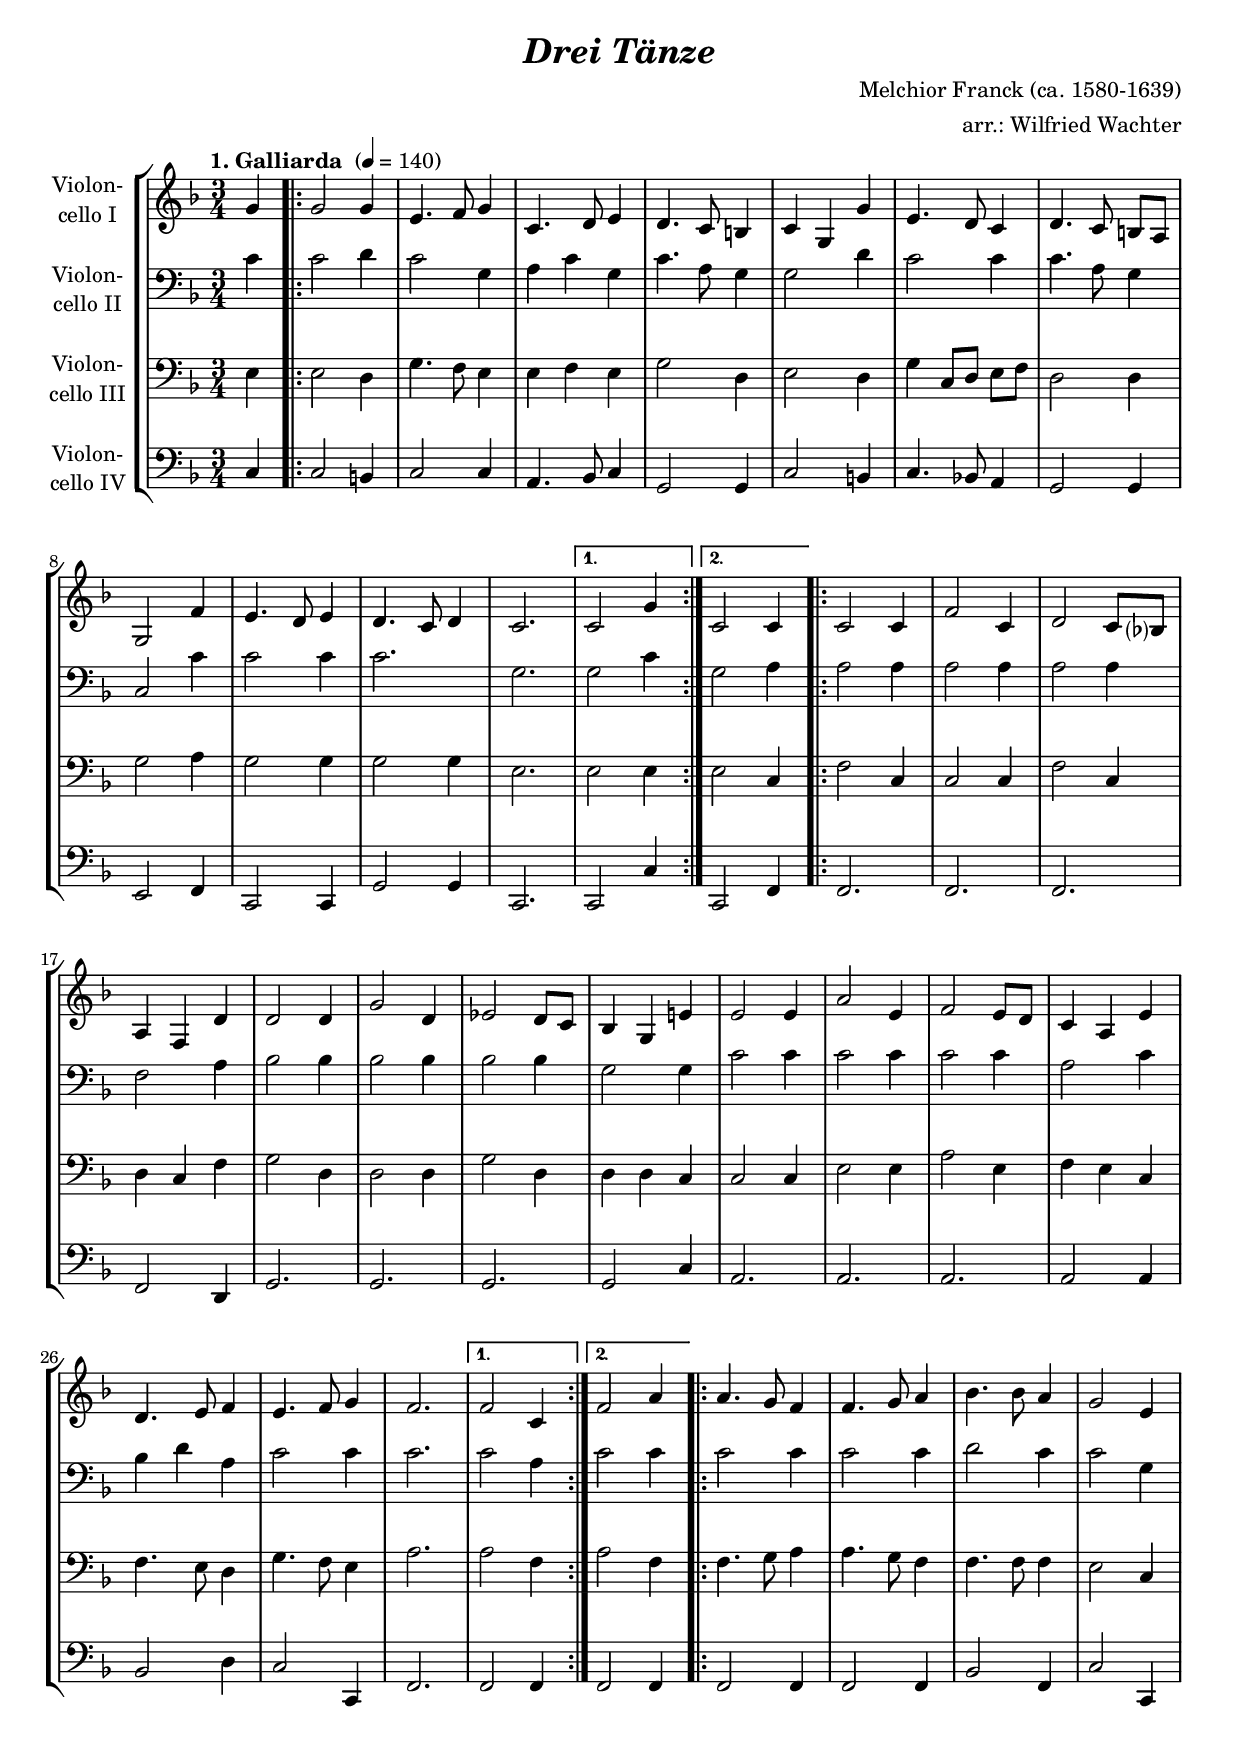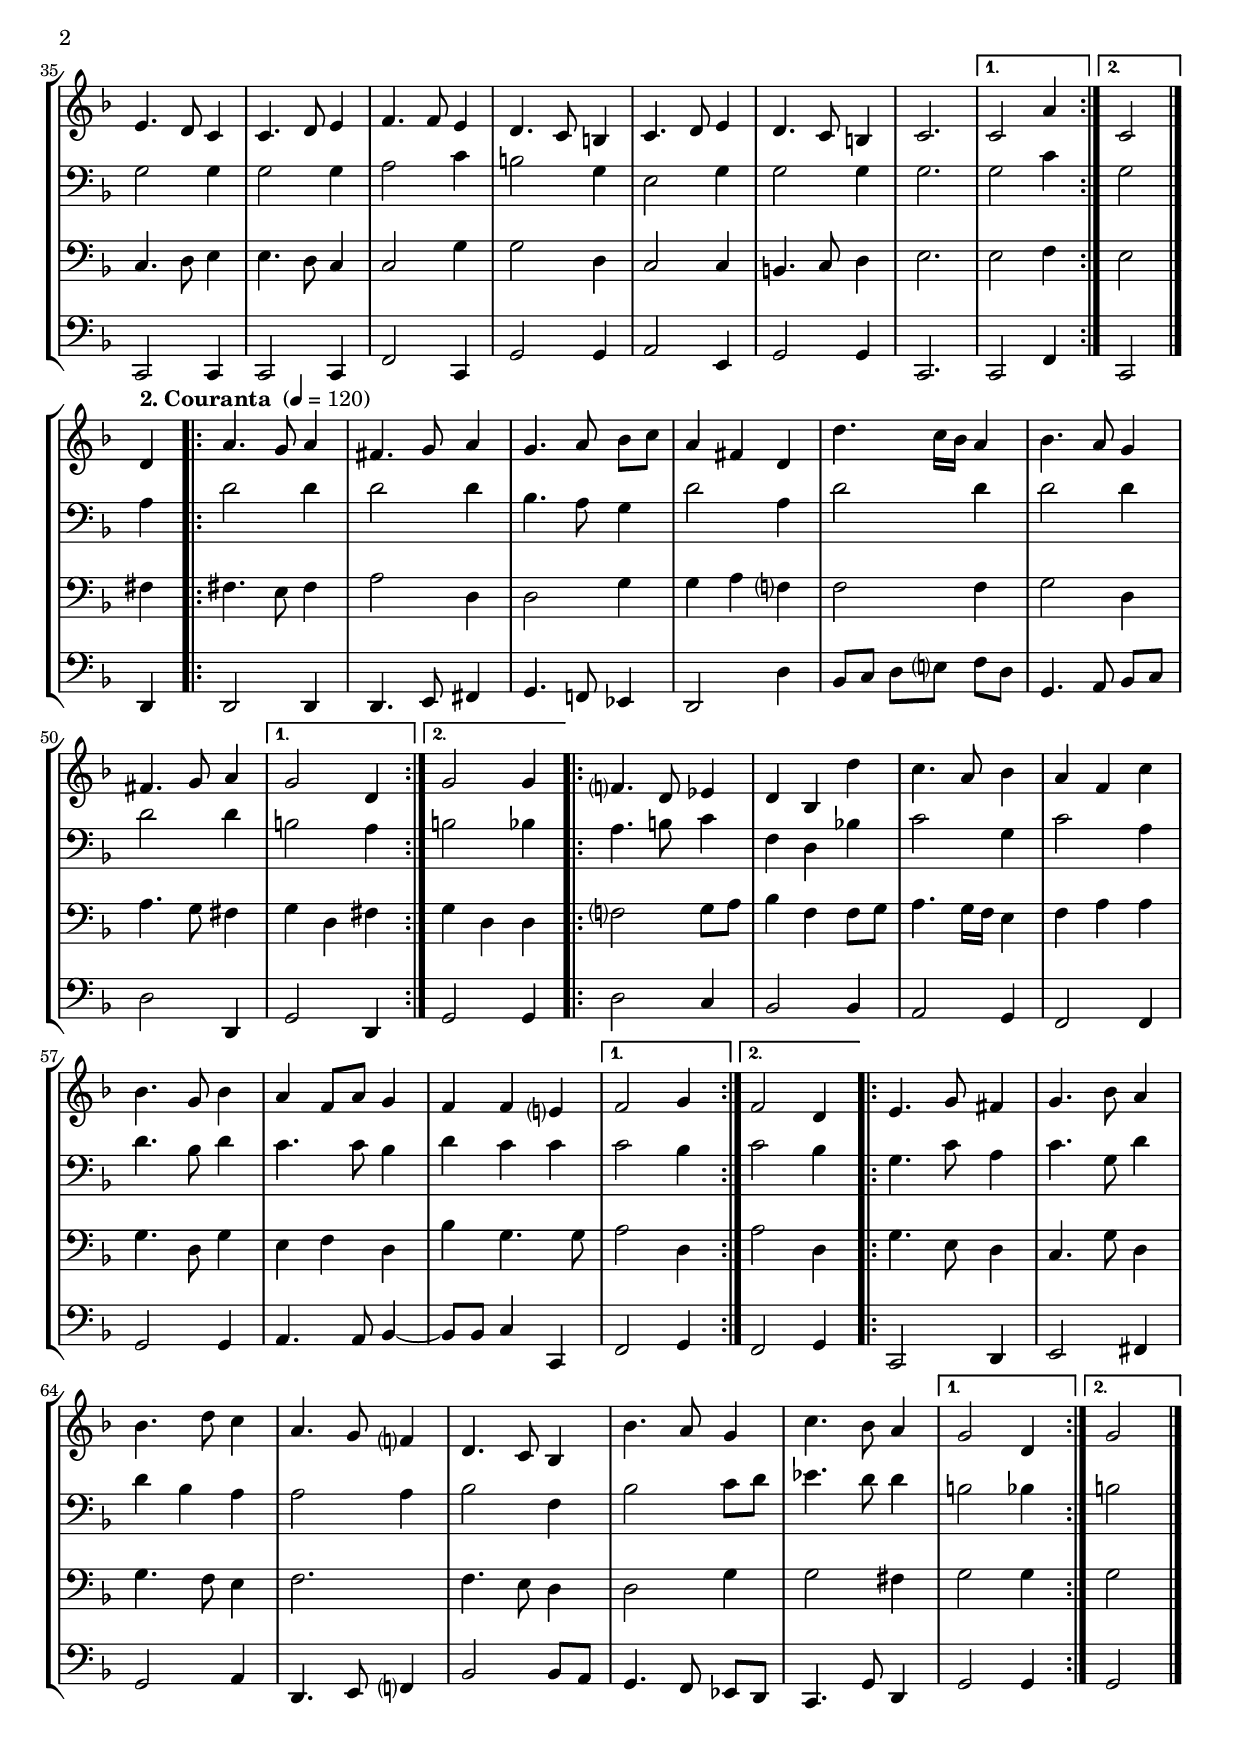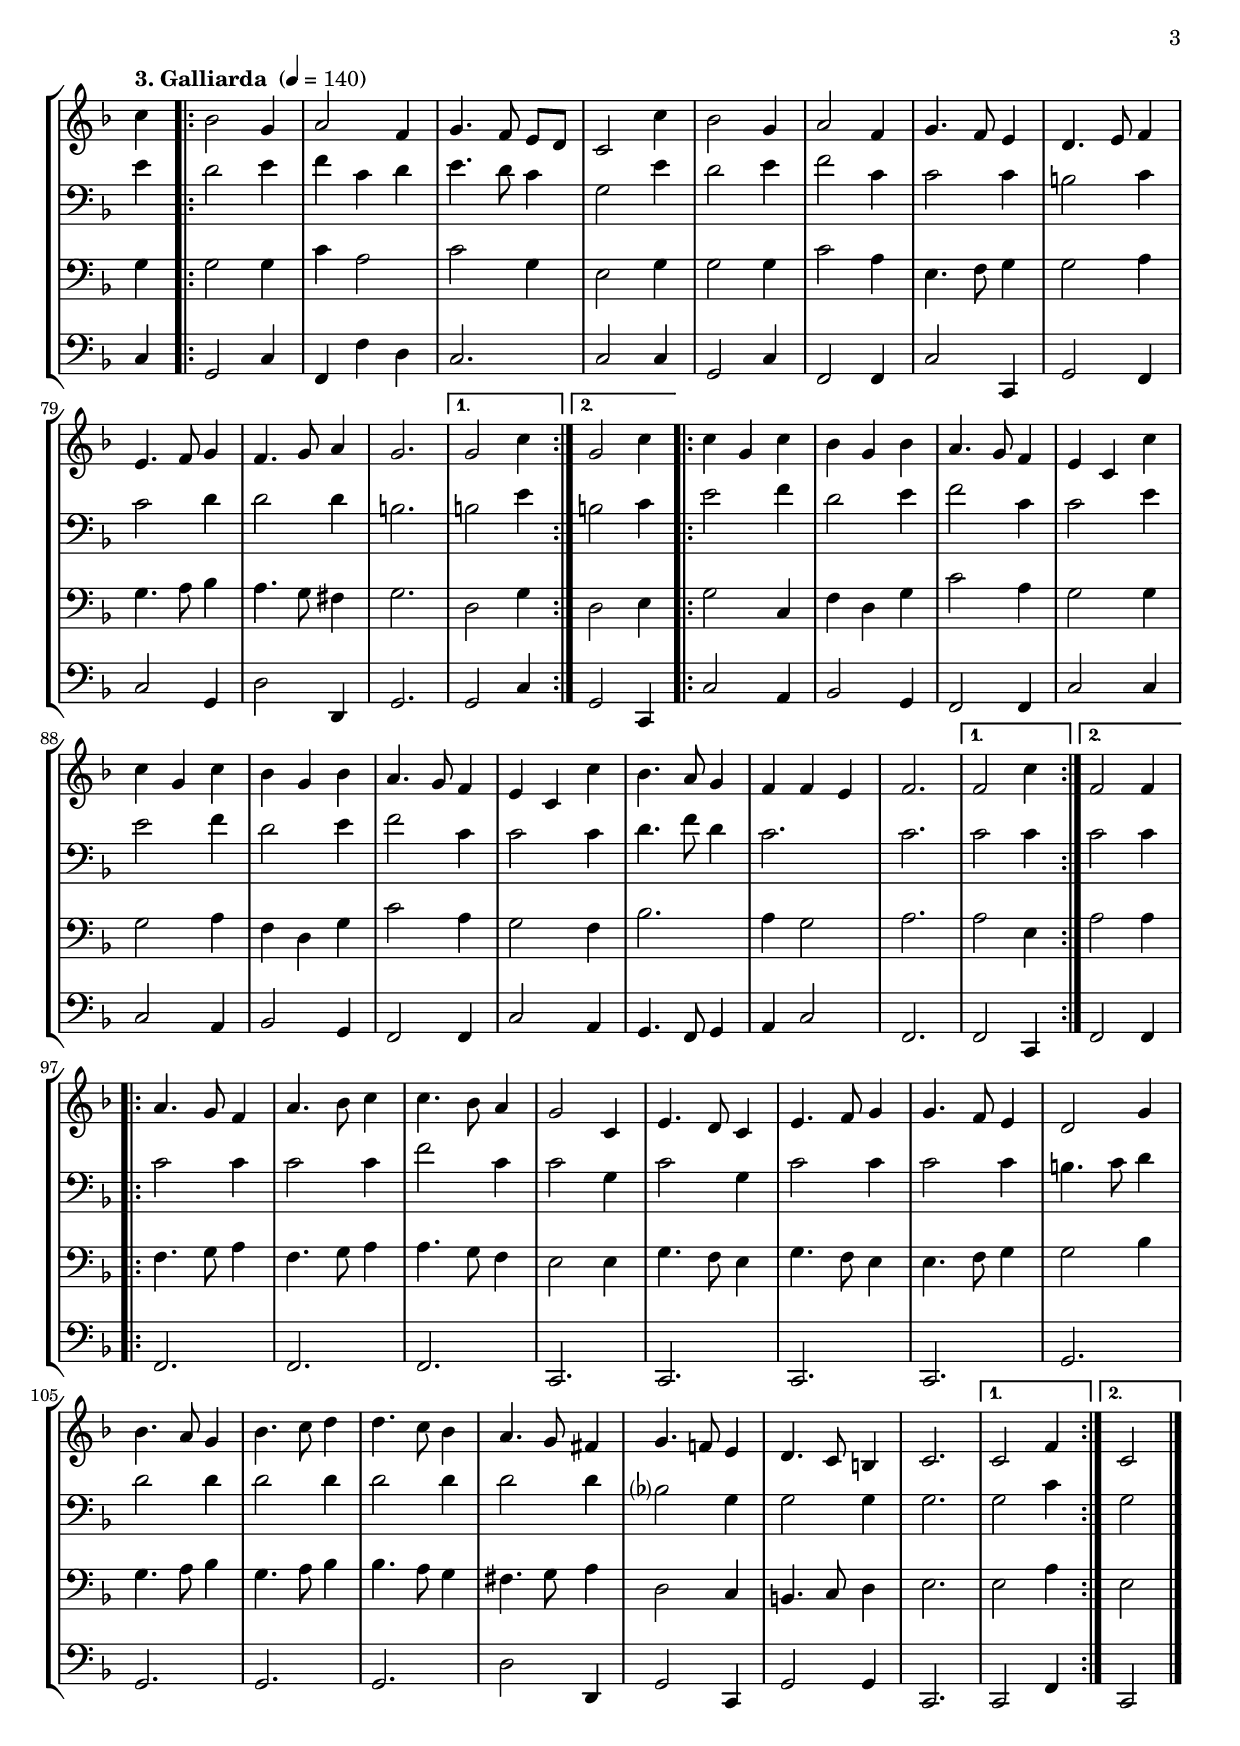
\version "2.18.2"
\include "deutsch.ly"
  
#(set-global-staff-size 19)

\header {
  title     = \markup \bold \italic "Drei Tänze"
  composer  = "Melchior Franck (ca. 1580-1639)"
  arranger  = "arr.: Wilfried Wachter"
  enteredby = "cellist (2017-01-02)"
%  piece     = ""
}

voiceconsts = {
  \key f \major
  \time 3/4
  \clef "bass"
% \numericTimeSignature
  \compressFullBarRests
  % Set default beaming for all staves
  \set Timing.beamExceptions = #'()
  \set Timing.baseMoment     = #(ly:make-moment 1 4)
  \set Timing.beatStructure  = #'(1 1 1)
}

mifl = "flute"
mist = "string ensemble 1"
%minstr = "accordion"
miba = "bassoon"
%miba = "electric bass (pick)"
%miba = "electric bass (finger)"
%milo = "drawbar organ"
milo = "harpsichord"

introa = {        \tempo "1. Galliarda " 4=140 }
introb = { \break \tempo "2. Couranta "  4=120 }
introc = { \break \tempo "3. Galliarda " 4=140 }

va = \relative c'' {
  \voiceconsts
%  \clef "tenor"
  \clef "treble"

  \introa
  \partial 4 g4
  \repeat volta 2 {
    g2 g4
    e4. f8 g4
    c,4. d8 e4
    d4. c8 h4
    c g g'
    e4. d8 c4
    d4. c8 h a
    g2 f'4
    e4. d8 e4

    d4. c8 d4
    c2.
  }
  \alternative {
    { c2 g'4 }
    { c,2 c4 }
  }
    
  \repeat volta 2 {
    c2 c4
    f2 c4
    d2 c8 b?
    a4 f d'
    d2 d4
    g2 d4
    es2 d8 c
    b4 g e'!

    e2 e4
    a2 e4
    f2 e8 d
    c4 a e'
    d4. e8 f4
    e4. f8 g4
    f2.
  }
  \alternative {
    { f2 c4 }
    { f2 a4 }
  }

  \repeat volta 2 {
    a4. g8 f4
    f4. g8 a4

    b4. b8 a4
    g2 e4
    e4. d8 c4
    c4. d8 e4
    f4. f8 e4
    d4. c8 h4
    c4. d8 e4
    d4. c8 h4
    c2.
  }
  \alternative {
    { c2 a'4 }
    { c,2 }
  } \bar "|."

  \introb
  \partial 4 d4
  \repeat volta 2 {
    a'4. g8 a4
    fis4. g8 a4
    g4. a8 b c
    a4 fis d
    d'4. c16 b a4
    b4. a8 g4
    fis4. g8 a4
  }
  \alternative {
    { g2 d4 }
    { g2 g4 }
  }
  \repeat volta 2 {
    f?4. d8 es4
    d4 b d'
    c4. a8 b4
    a f c'
    b4. g8 b4
    a f8 a g4
    f f e?
  }
  \alternative {
    { f2 g4 }
    { f2 d4 }
  }
  \repeat volta 2 {
    e4. g8 fis4
    g4. b8 a4
    b4. d8 c4
    a4. g8 f?4
    d4. c8 b4
    b'4. a8 g4
    c4. b8 a4
  }
  \alternative {
    { g2 d4 }
    { g2 }
  } \bar "|."

  \introc
  \partial 4 c4
  \repeat volta 2 {
    b2 g4
    a2 f4
    g4. f8 e d
    c2 c'4
    b2 g4
    a2 f4
    g4. f8 e4
    d4. e8 f4
    e4. f8 g4
    f4. g8 a4

    g2.
  }
  \alternative {
    { g2 c4 }
    { g2 c4 }
  }
  \repeat volta 2 {
    c g c
    b g b
    a4. g8 f4
    e c c'
    c g c
    b g b
    a4. g8 f4

    e c c'
    b4. a8 g4
    f f e
    f2.
  }
  \alternative {
    { f2 c'4 }
    { f,2 f4 }
  }
  \repeat volta 2 {
    a4. g8 f4
    a4. b8 c4
    c4. b8 a4
    g2 c,4

    e4. d8 c4
    e4. f8 g4
    g4. f8 e4
    d2 g4
    b4. a8 g4
    b4. c8 d4
    d4. c8 b4
    a4. g8 fis4
    g4. f!8 e4

    d4. c8 h4
    c2.
  }
  \alternative {
    { c2 f4 }
    { c2 }
  } \bar "|."
}

vb = \relative c' {
  \voiceconsts

  \introa
  \partial 4 c4
  \repeat volta 2 {
    c2 d4
    c2 g4
    a c g
    c4. a8 g4
    g2 d'4
    c2 c4
    c4. a8 g4
    c,2 c'4
    c2 c4
    c2.
    g
  }
  \alternative {
    { g2 c4 }
    { g2 a4 }
  }
  
  \repeat volta 2 {
    a2 a4
    a2 a4
    a2 a4
    f2 a4
    b2 b4
    b2 b4
    b2 b4
    g2 g4
    c2 c4
    c2 c4
    c2 c4

    a2 c4
    b d a
    c2 c4
    c2.
  }
  \alternative {
    { c2 a4 }
    { c2 c4 }
  }

  \repeat volta 2 {
    c2 c4
    c2 c4
    d2 c4
    c2 g4
    g2 g4
    g2 g4

    a2 c4
    h2 g4
    e2 g4
    g2 g4
    g2.
  }
  \alternative {
    { g2 c4 }
    { g2 }
  } \bar "|."

  \introb
  \partial 4 a4
  \repeat volta 2 {
    d2 d4
    d2 d4
    b4. a8 g4
    d'2 a4
    d2 d4
    d2 d4
    d2 d4
  }
  \alternative {
    { h2 a4 }
    { h2 b4 }
  }
  \repeat volta 2 {
    a4. h8 c4

    f, d b'!
    c2 g4
    c2 a4
    d4. b8 d4
    c4. c8 b4
    d c c
  }
  \alternative {
    { c2 b4 }
    { c2 b4 }
  }
  \repeat volta 2 {
    g4. c8 a4
    c4. g8 d'4

    d b a
    a2 a4
    b2 f4
    b2 c8 d
    es4. d8 d4
  }
  \alternative {
    { h2 b4 }
    { h2 }
  } \bar "|."

  \introc
  \partial 4 e4
  \repeat volta 2 {
    d2 e4
    f c d
    e4. d8 c4
    g2 e'4
    d2 e4
    f2 c4
    c2 c4
    h2 c4
    c2 d4
    d2 d4
    h2.
  }
  \alternative {
    { h2 e4 }
    { h2 c4 }
  }
  \repeat volta 2 {
    e2 f4
    d2 e4
    f2 c4
    c2 e4
    e2 f4
    d2 e4
    f2 c4
    c2 c4
    d4. f8 d4

    c2.
    c
  }
  \alternative {
    { c2 c4 }
    { c2 c4 }
  }
  \repeat volta 2 {
    c2 c4
    c2 c4
    f2 c4
    c2 g4
    c2 g4
    c2 c4
    c2 c4
    h4. c8 d4

    d2 d4
    d2 d4
    d2 d4
    d2 d4
    b?2 g4
    g2 g4
    g2.
  }
  \alternative {
    { g2 c4 }
    { g2 }
  } \bar "|."
}

vc = \relative c {
  \voiceconsts

  \introa
  \partial 4 e4
  \repeat volta 2 {
    e2 d4
    g4. f8 e4
    e f e
    g2 d4
    e2 d4
    g c,8 d e f
    d2 d4
    g2 a4
    g2 g4
    g2 g4
    e2.
  }
  \alternative {
    { e2 e4 }
    { e2 c4 }
  }
  
  \repeat volta 2 {
    f2 c4
    c2 c4
    f2 c4
    d c f
    g2 d4
    d2 d4
    g2 d4
    d d c
    c2 c4
    e2 e4
    a2 e4

    f e c
    f4. e8 d4
    g4. f8 e4
    a2.
  }
  \alternative {
    { a2 f4 }
    { a2 f4 }
  }
  
  \repeat volta 2 {
    f4. g8 a4
    a4. g8 f4
    f4. f8 f4
    e2 c4

    c4. d8 e4
    e4. d8 c4
    c2 g'4
    g2 d4
    c2 c4
    h4. c8 d4
    e2.
  }
  \alternative {
    { e2 f4 }
    { e2 }
  } \bar "|."

  \introb
  \partial 4 fis4
  \repeat volta 2 {
    fis4. e8 fis4
    a2 d,4
    d2 g4
    g a f?
    f2 f4
    g2 d4
    a'4. g8 fis4
  }
  \alternative {
    { g d fis }
    { g d d }
  }
  \repeat volta 2 {
    f?2 g8 a
    b4 f f8 g
    a4. g16 f e4
    f a a
    g4. d8 g4
    e f d
    b' g4. g8
  }
  \alternative {
    { a2 d,4 }
    { a'2 d,4 }
  }
  \repeat volta 2 {
    g4. e8 d4
    c4. g'8 d4
    g4. f8 e4
    f2.
    f4. e8 d4
    d2 g4
    g2 fis4
  }
  \alternative {
    { g2 g4 }
    { g2 }
  } \bar "|."

  \introc
  \partial 4 g4
  \repeat volta 2 {
    g2 g4
    c a2
    c g4
    e2 g4
    g2 g4
    c2 a4
    e4. f8 g4
    g2 a4
    g4. a8 b4
    a4. g8 fis4
    g2.
  }
  \alternative {
    { d2 g4 }
    { d2 e4 }
  }
  \repeat volta 2 {
    g2 c,4
    f d g
    c2 a4
    g2 g4
    g2 a4
    f d g
    c2 a4
    g2 f4
    b2.
    a4 g2
    a2.
  }
  \alternative {
    { a2 e4 }
    { a2 a4 }
  }
  \repeat volta 2 {
    f4. g8 a4
    f4. g8 a4
    a4. g8 f4
    e2 e4
    g4. f8 e4
    g4. f8 e4
    e4. f8 g4
    g2 b4

    g4. a8 b4
    g4. a8 b4
    b4. a8 g4
    fis4. g8 a4
    d,2 c4
    h4. c8 d4
    e2.
  }
  \alternative {
    { e2 a4 }
    { e2 }
  } \bar "|."
}

vd = \relative c {
  \voiceconsts

  \introa
  \partial 4 c4
  \repeat volta 2 {
    c2 h4
    c2 c4
    a4. b8 c4
    g2 g4
    c2 h4
    c4. b!8 a4
    g2 g4
    e2 f4
    c2 c4
    g'2 g4
    c,2.
  }
  \alternative {
    { c2 c'4 }
    { c,2 f4 }
  }

  \repeat volta 2 {
    f2.
    f
    f
    f2 d4
    g2.
    g
    g
    g2 c4
    a2.
    a
    a
    a2 a4

    b2 d4
    c2 c,4
    f2.
  }
  \alternative {
    { f2 f4 }
    { f2 f4 }
  }
  
  \repeat volta 2 {
    f2 f4
    f2 f4
    b2 f4
    c'2 c,4
    c2 c4
    c2 c4
    f2 c4
    g'2 g4

    a2 e4
    g2 g4
    c,2.
  }
  \alternative {
    { c2 f4 }
    { c2 }
  } \bar "|."

  \introb
  \partial 4 d4
  \repeat volta 2 {
    d2 d4
    d4. e8 fis4
    g4. f!8 es4
    d2 d'4
    b8 c d e? f d
    g,4. a8 b c
    d2 d,4
  }
  \alternative {
    { g2 d4 }
    { g2 g4 }
  }
  \repeat volta 2 {
    d'2 c4
    b2 b4
    a2 g4
    f2 f4
    g2 g4
    a4. a8 b4~
    b8 b c4 c,
  }
  \alternative {
    { f2 g4 }
    { f2 g4 }
  }
  \repeat volta 2 {
    c,2 d4

    e2 fis4
    g2 a4
    d,4. e8 f?4
    b2 b8 a
    g4. f8 es d
    c4. g'8 d4
  }
  \alternative {
    { g2 g4 }
    { g2 }
  } \bar "|."

  \introc
  \partial 4 c4
  \repeat volta 2 {
    g2 c4
    f, f' d
    c2.
    c2 c4
    g2 c4
    f,2 f4
    c'2 c,4
    g'2 f4
    c'2 g4
    d'2 d,4
    g2.
  }
  \alternative {
    { g2 c4 }
    { g2 c,4 }
  }
  \repeat volta 2 {
    c'2 a4
    b2 g4
    f2 f4
    c'2 c4
    c2 a4
    b2 g4
    f2 f4
    c'2 a4
    g4. f8 g4
    a c2
    f,2.
  }
  \alternative {
    { f2 c4 }
    { f2 f4 }
  }
  \repeat volta 2 {
    f2.
    f
    f
    c
    c
    c
    c
    g'
    g
    g
    g
    d'2 d,4

    g2 c,4
    g'2 g4
    c,2.
  }
  \alternative {
    { c2 f4 }
    { c2 }
  } \bar "|."
}


music = \new StaffGroup <<
      \new Staff {
	\set Staff.midiInstrument = \mist
	\set Staff.instrumentName = \markup \center-column { "Violon-" "cello I" }
	\transpose f f { \va }
      }

      \new Staff {
	\set Staff.midiInstrument = \mist
	\set Staff.instrumentName = \markup \center-column { "Violon-" "cello II" }
	\transpose f f { \vb }
      }

      \new Staff {
	\set Staff.midiInstrument = \mist
	\set Staff.instrumentName = \markup \center-column { "Violon-" "cello III" }
	\transpose f f { \vc }
      }

      \new Staff {
	\set Staff.midiInstrument = \miba
	\set Staff.instrumentName = \markup \center-column { "Violon-" "cello IV" }
	\transpose f f { \vd }
      }
>>

\book {
  \score {
    \music
    \layout {}
  }

  \score {
    \unfoldRepeats \music

    \midi {
      \context {
        \Score
      }
    }
  }
}
